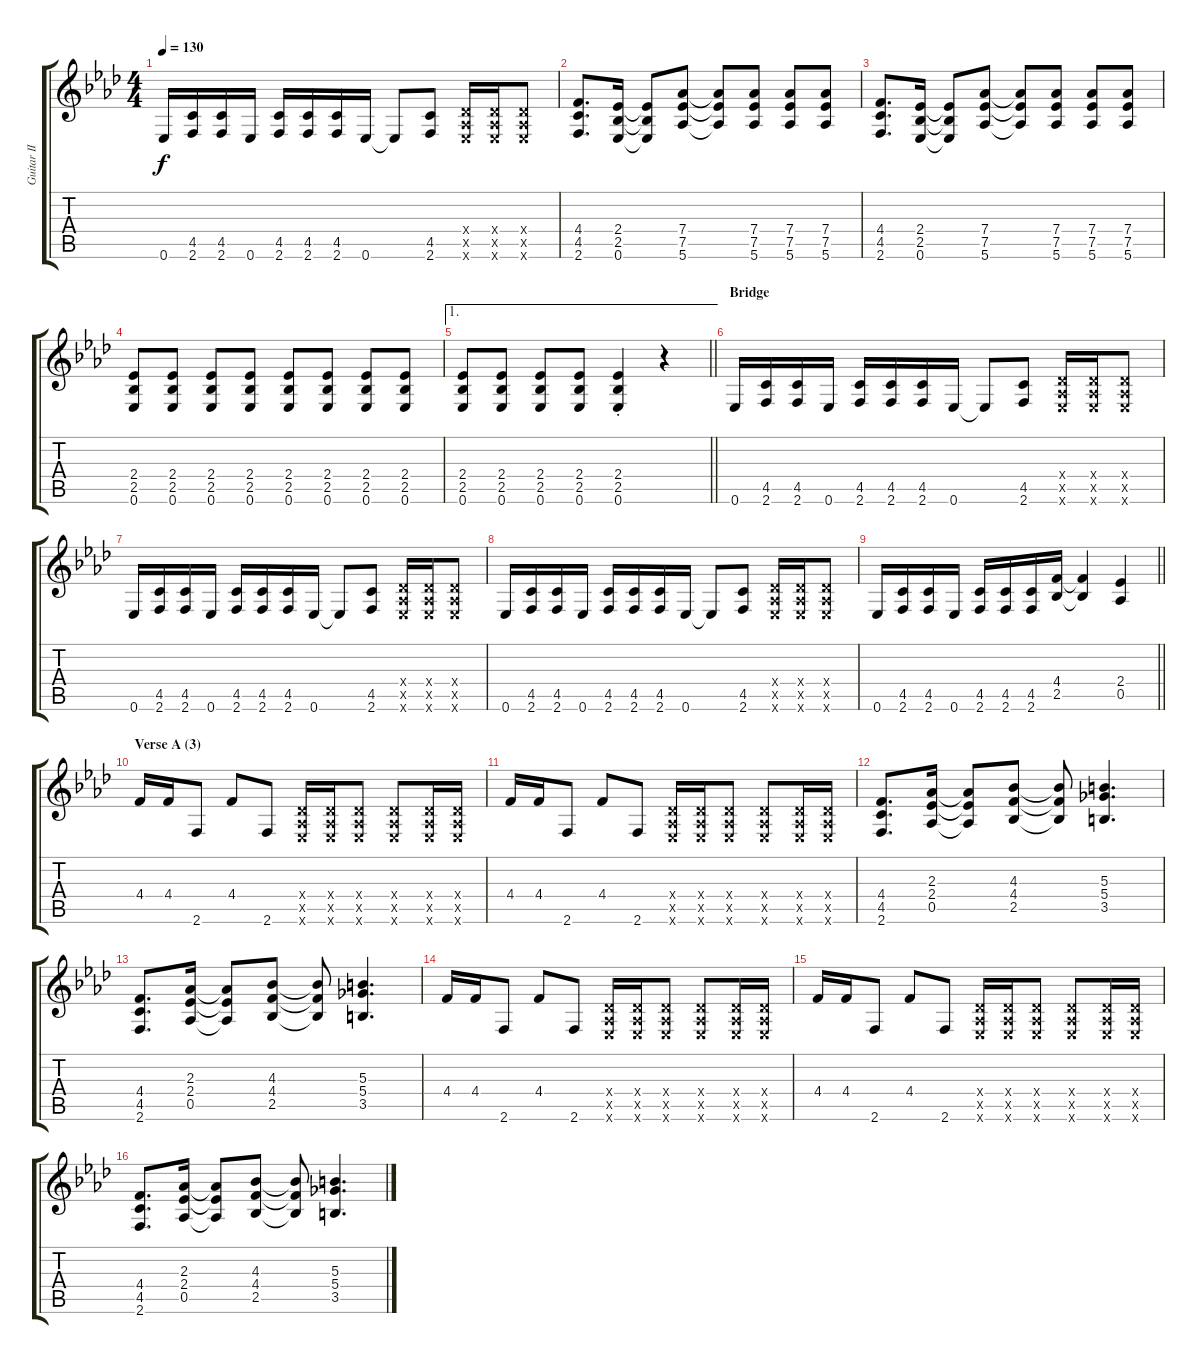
\track ("Guitar II" "Guitar II") {instrument distortionguitar}
\staff {score tabs}
\tuning (Eb4 Bb3 Gb3 Db3 Ab2 Eb2) {hide}
\ts (4 4)
\tempo 130
\clef g2
\ks fminor
0.6.16{dy f} (4.5 2.6).16 (4.5 2.6).16 0.6.16 (4.5 2.6).16 (4.5 2.6).16 (4.5 2.6).16 0.6.16 0.6{t}.8 (4.5 2.6).8 (0.4{x} 0.5{x} 0.6{x}).16 (0.4{x} 0.5{x} 0.6{x}).16 (0.4{x} 0.5{x} 0.6{x}).8 |
(4.4 4.5 2.6).8{d} (2.4 2.5 0.6).16 (2.4{t} 2.5{t} 0.6{t}).8 (7.4 7.5 5.6).8 (7.4{t} 7.5{t} 5.6{t}).8 (7.4 7.5 5.6).8 (7.4 7.5 5.6).8 (7.4 7.5 5.6).8 |
(4.4 4.5 2.6).8{d} (2.4 2.5 0.6).16 (2.4{t} 2.5{t} 0.6{t}).8 (7.4 7.5 5.6).8 (7.4{t} 7.5{t} 5.6{t}).8 (7.4 7.5 5.6).8 (7.4 7.5 5.6).8 (7.4 7.5 5.6).8 |
(2.4 2.5 0.6).8 (2.4 2.5 0.6).8 (2.4 2.5 0.6).8 (2.4 2.5 0.6).8 (2.4 2.5 0.6).8 (2.4 2.5 0.6).8 (2.4 2.5 0.6).8 (2.4 2.5 0.6).8 |
\ae 1
\barLineRight lightlight
(2.4 2.5 0.6).8 (2.4 2.5 0.6).8 (2.4 2.5 0.6).8 (2.4 2.5 0.6).8 (2.4{st} 2.5{st} 0.6{st}).4 r.4 |
\section ("" "Bridge")
0.6.16 (4.5 2.6).16 (4.5 2.6).16 0.6.16 (4.5 2.6).16 (4.5 2.6).16 (4.5 2.6).16 0.6.16 0.6{t}.8 (4.5 2.6).8 (0.4{x} 0.5{x} 0.6{x}).16 (0.4{x} 0.5{x} 0.6{x}).16 (0.4{x} 0.5{x} 0.6{x}).8 |
0.6.16 (4.5 2.6).16 (4.5 2.6).16 0.6.16 (4.5 2.6).16 (4.5 2.6).16 (4.5 2.6).16 0.6.16 0.6{t}.8 (4.5 2.6).8 (0.4{x} 0.5{x} 0.6{x}).16 (0.4{x} 0.5{x} 0.6{x}).16 (0.4{x} 0.5{x} 0.6{x}).8 |
0.6.16 (4.5 2.6).16 (4.5 2.6).16 0.6.16 (4.5 2.6).16 (4.5 2.6).16 (4.5 2.6).16 0.6.16 0.6{t}.8 (4.5 2.6).8 (0.4{x} 0.5{x} 0.6{x}).16 (0.4{x} 0.5{x} 0.6{x}).16 (0.4{x} 0.5{x} 0.6{x}).8 |
\barLineRight lightlight
0.6.16 (4.5 2.6).16 (4.5 2.6).16 0.6.16 (4.5 2.6).16 (4.5 2.6).16 (4.5 2.6).16 (4.4 2.5).16 (4.4{t} 2.5{t}).4 (2.4 0.5).4 |
\section ("" "Verse A (3)")
4.4.16 4.4.16 2.6.8 4.4.8 2.6.8 (0.4{x} 0.5{x} 0.6{x}).16 (0.4{x} 0.5{x} 0.6{x}).16 (0.4{x} 0.5{x} 0.6{x}).8 (0.4{x} 0.5{x} 0.6{x}).8 (0.4{x} 0.5{x} 0.6{x}).16 (0.4{x} 0.5{x} 0.6{x}).16 |
4.4.16 4.4.16 2.6.8 4.4.8 2.6.8 (0.4{x} 0.5{x} 0.6{x}).16 (0.4{x} 0.5{x} 0.6{x}).16 (0.4{x} 0.5{x} 0.6{x}).8 (0.4{x} 0.5{x} 0.6{x}).8 (0.4{x} 0.5{x} 0.6{x}).16 (0.4{x} 0.5{x} 0.6{x}).16 |
(4.4 4.5 2.6).8{d} (2.3 2.4 0.5).16 (2.3{t} 2.4{t} 0.5{t}).8 (4.3 4.4 2.5).8 (4.3{t} 4.4{t} 2.5{t}).8 (5.3 5.4 3.5).4{d} |
(4.4 4.5 2.6).8{d} (2.3 2.4 0.5).16 (2.3{t} 2.4{t} 0.5{t}).8 (4.3 4.4 2.5).8 (4.3{t} 4.4{t} 2.5{t}).8 (5.3 5.4 3.5).4{d} |
4.4.16 4.4.16 2.6.8 4.4.8 2.6.8 (0.4{x} 0.5{x} 0.6{x}).16 (0.4{x} 0.5{x} 0.6{x}).16 (0.4{x} 0.5{x} 0.6{x}).8 (0.4{x} 0.5{x} 0.6{x}).8 (0.4{x} 0.5{x} 0.6{x}).16 (0.4{x} 0.5{x} 0.6{x}).16 |
4.4.16 4.4.16 2.6.8 4.4.8 2.6.8 (0.4{x} 0.5{x} 0.6{x}).16 (0.4{x} 0.5{x} 0.6{x}).16 (0.4{x} 0.5{x} 0.6{x}).8 (0.4{x} 0.5{x} 0.6{x}).8 (0.4{x} 0.5{x} 0.6{x}).16 (0.4{x} 0.5{x} 0.6{x}).16 |
(4.4 4.5 2.6).8{d} (2.3 2.4 0.5).16 (2.3{t} 2.4{t} 0.5{t}).8 (4.3 4.4 2.5).8 (4.3{t} 4.4{t} 2.5{t}).8 (5.3 5.4 3.5).4{d}
